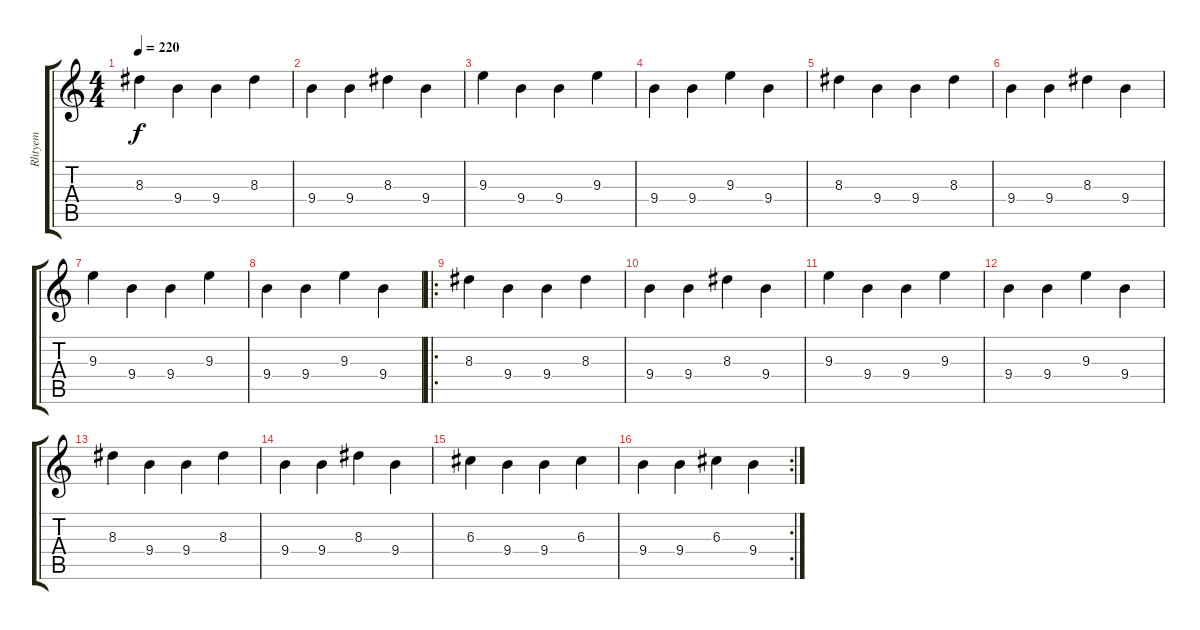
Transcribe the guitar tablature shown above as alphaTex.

\track ("Rhtyem" "Rhtyem") {instrument electricguitarjazz}
\staff {score tabs}
\tuning (E4 B3 G3 D3 A2 E2) {hide}
\ts (4 4)
\tempo 220
\clef g2
\ks c
8.3.4{dy f} 9.4.4 9.4.4 8.3.4 |
9.4.4 9.4.4 8.3.4 9.4.4 |
9.3.4 9.4.4 9.4.4 9.3.4 |
9.4.4 9.4.4 9.3.4 9.4.4 |
8.3.4 9.4.4 9.4.4 8.3.4 |
9.4.4 9.4.4 8.3.4 9.4.4 |
9.3.4 9.4.4 9.4.4 9.3.4 |
9.4.4 9.4.4 9.3.4 9.4.4 |
\ro
8.3.4 9.4.4 9.4.4 8.3.4 |
9.4.4 9.4.4 8.3.4 9.4.4 |
9.3.4 9.4.4 9.4.4 9.3.4 |
9.4.4 9.4.4 9.3.4 9.4.4 |
8.3.4 9.4.4 9.4.4 8.3.4 |
9.4.4 9.4.4 8.3.4 9.4.4 |
6.3.4 9.4.4 9.4.4 6.3.4 |
\rc 2
9.4.4 9.4.4 6.3.4 9.4.4
